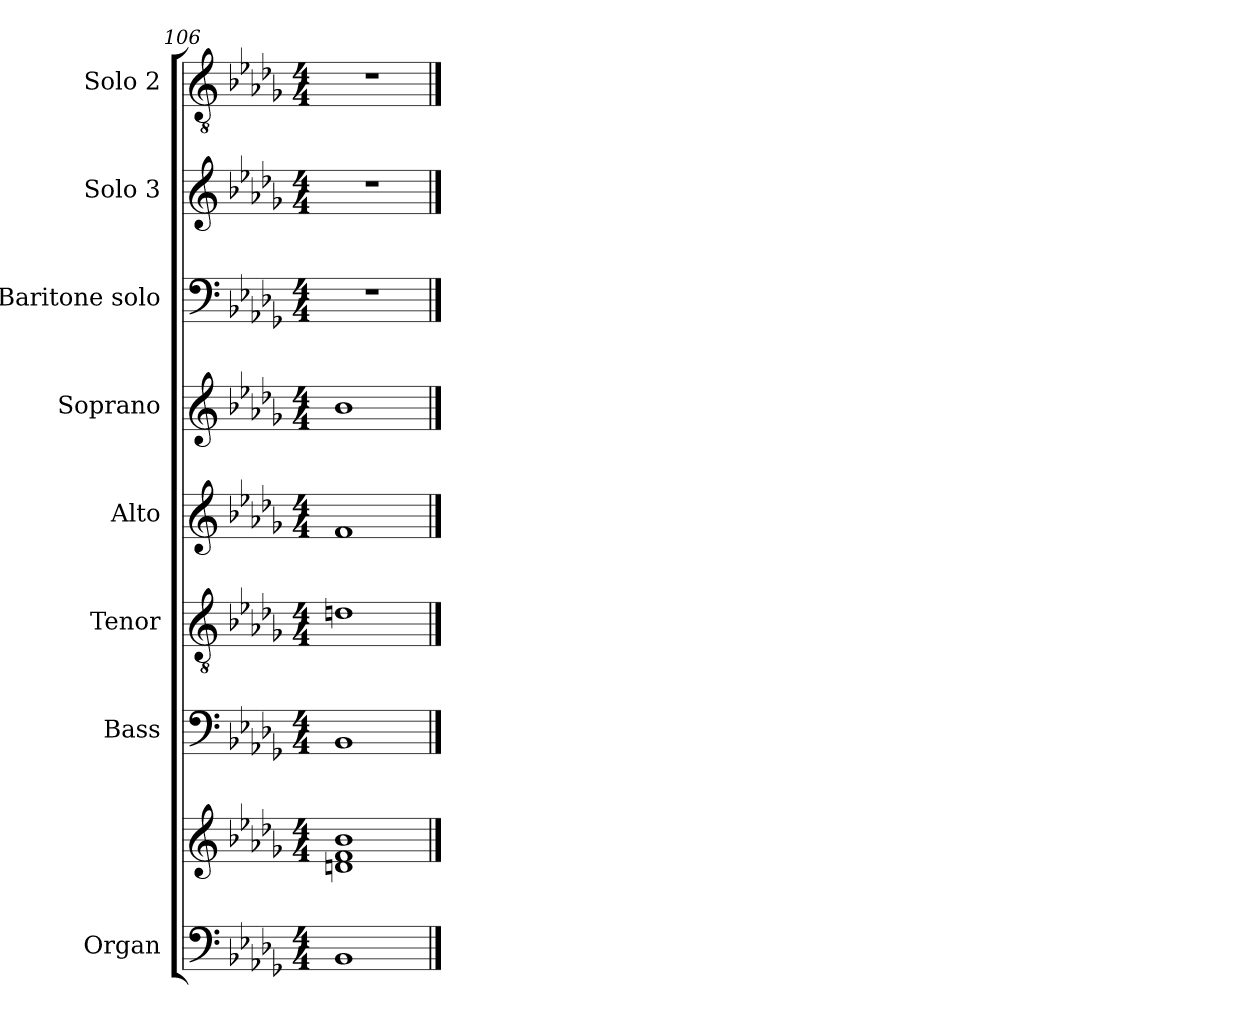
**kern	**kern	**kern	**kern	**kern	**kern	**kern	**kern	**kern
*part8	*part8	*part7	*part6	*part5	*part4	*part3	*part2	*part1
*staff9	*staff8	*staff7	*staff6	*staff5	*staff4	*staff3	*staff2	*staff1
*I"Organ	*	*I"Bass	*I"Tenor	*I"Alto	*I"Soprano	*I"Baritone solo	*I"Solo 3	*I"Solo 2
*I'Org.	*	*I'B.	*I'T.	*I'A.	*I'S.	*I'Bar. solo	*I'Solo 3	*I'Solo 2
*clefF4	*clefG2	*clefF4	*clefGv2	*clefG2	*clefG2	*clefF4	*clefG2	*clefGv2
*	*	*	*ITrd7c12	*	*	*	*	*
*k[b-e-a-d-g-]	*k[b-e-a-d-g-]	*k[b-e-a-d-g-]	*k[b-e-a-d-g-]	*k[b-e-a-d-g-]	*k[b-e-a-d-g-]	*k[b-e-a-d-g-]	*k[b-e-a-d-g-]	*k[b-e-a-d-g-]
*D-:	*D-:	*D-:	*D-:	*D-:	*D-:	*D-:	*D-:	*D-:
*M4/4	*M4/4	*M4/4	*M4/4	*M4/4	*M4/4	*M4/4	*M4/4	*M4/4
=106	=106	=106	=106	=106	=106	=106	=106	=106
1BB-i	1dni 1fi 1b-i	1BB-i	1Dni	1fi	1b-i	1r	1r	1r
==	==	==	==	==	==	==	==	==
*-	*-	*-	*-	*-	*-	*-	*-	*-
